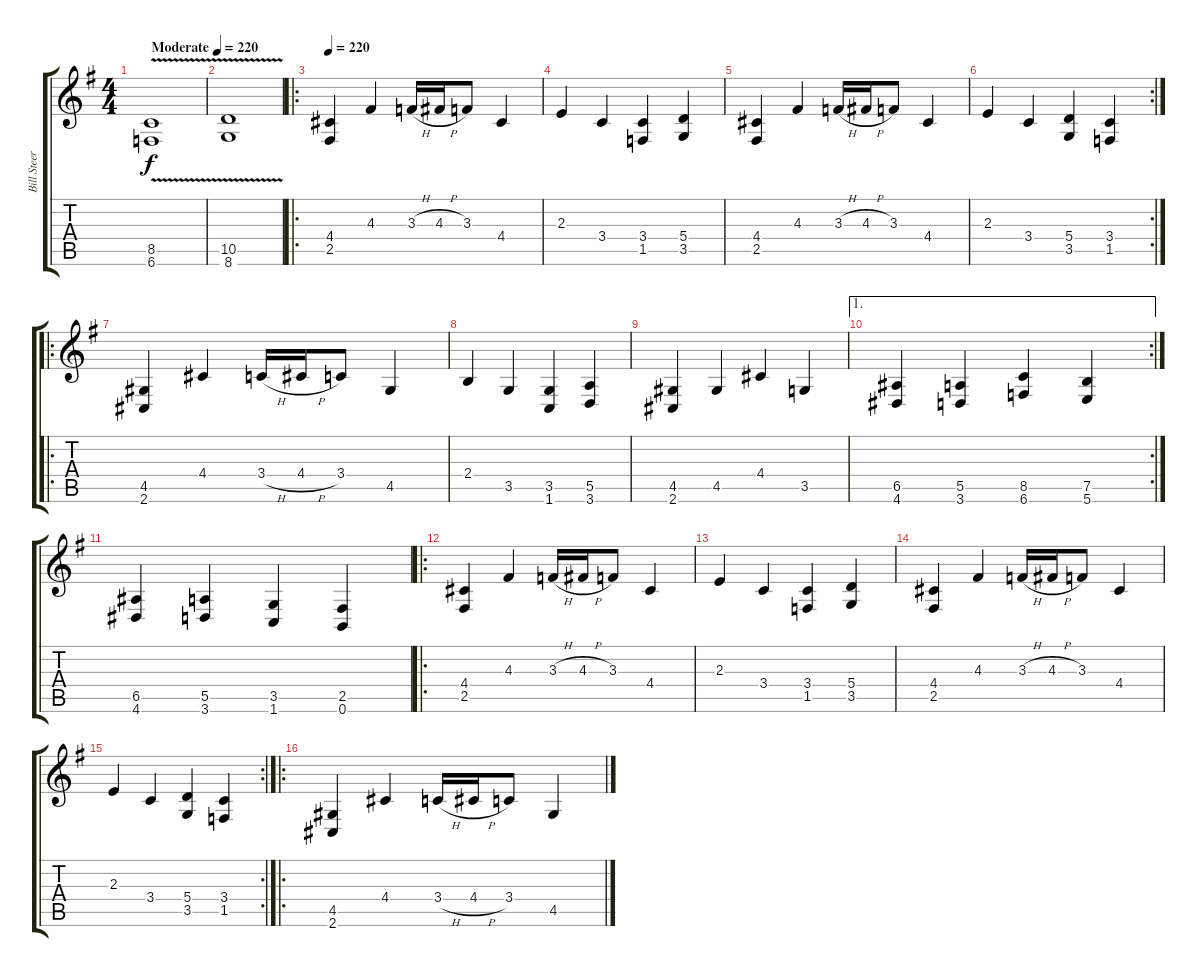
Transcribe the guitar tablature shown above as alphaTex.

\track ("Bill Steer (Guitar 1)" "Bill Steer") {instrument distortionguitar}
\staff {score tabs}
\tuning (B3 Gb3 D3 A2 E2 B1) {hide}
\ts (4 4)
\tempo (220 "Moderate")
\tempo 170
\tempo (220 "Moderate")
\clef g2
\ks g
(8.5{v} 6.6{v}).1{dy f instrument distortionguitar} |
(10.5{v} 8.6{v}).1 |
\ro
\tempo 220
(4.4 2.5).4 4.3.4 3.3{h}.16 4.3{h}.16 3.3.8 4.4.4 |
2.3.4 3.4.4 (3.4 1.5).4 (5.4 3.5).4 |
(4.4 2.5).4 4.3.4 3.3{h}.16 4.3{h}.16 3.3.8 4.4.4 |
\rc 2
2.3.4 3.4.4 (5.4 3.5).4 (3.4 1.5).4 |
\ro
(4.5 2.6).4 4.4.4 3.4{h}.16 4.4{h}.16 3.4.8 4.5.4 |
2.4.4 3.5.4 (3.5 1.6).4 (5.5 3.6).4 |
(4.5 2.6).4 4.5.4 4.4.4 3.5.4 |
\ae 1
\rc 2
(6.5 4.6).4 (5.5 3.6).4 (8.5 6.6).4 (7.5 5.6).4 |
(6.5 4.6).4 (5.5 3.6).4 (3.5 1.6).4 (2.5 0.6).4 |
\ro
(4.4 2.5).4 4.3.4 3.3{h}.16 4.3{h}.16 3.3.8 4.4.4 |
2.3.4 3.4.4 (3.4 1.5).4 (5.4 3.5).4 |
(4.4 2.5).4 4.3.4 3.3{h}.16 4.3{h}.16 3.3.8 4.4.4 |
\rc 2
2.3.4 3.4.4 (5.4 3.5).4 (3.4 1.5).4 |
\ro
(4.5 2.6).4 4.4.4 3.4{h}.16 4.4{h}.16 3.4.8 4.5.4
